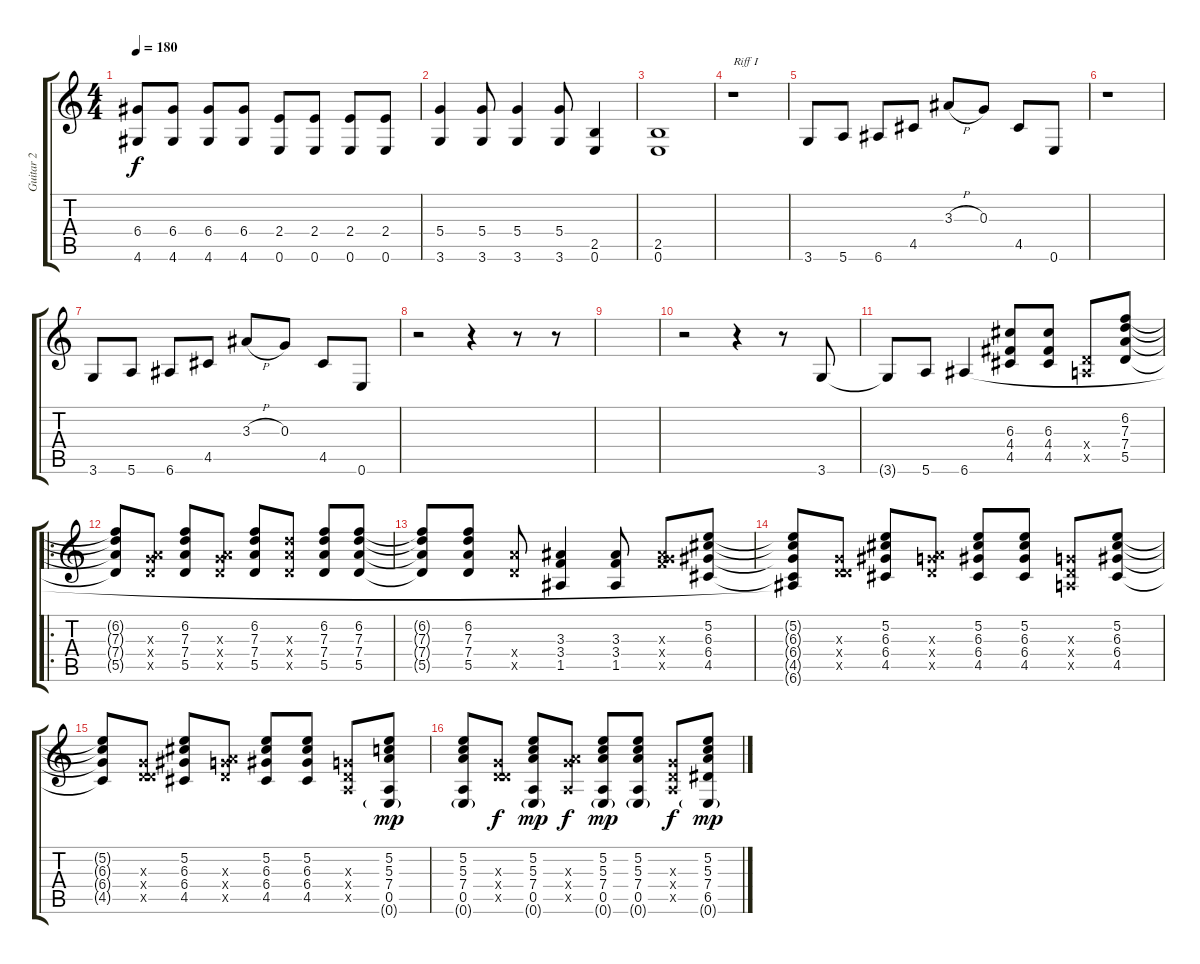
\track ("Guitar 2" "Guitar 2") {instrument distortionguitar}
\staff {score tabs}
\tuning (E4 B3 G3 D3 A2 E2) {hide}
\ts (4 4)
\tempo 180
\clef g2
\ks c
(6.4 4.6).8{dy f} (6.4 4.6).8 (6.4 4.6).8 (6.4 4.6).8 (2.4 0.6).8 (2.4 0.6).8 (2.4 0.6).8 (2.4 0.6).8 |
(5.4 3.6).4 (5.4 3.6).8 (5.4 3.6).4 (5.4 3.6).8 (2.5 0.6).4 |
(2.5 0.6).1 |
r.1{txt "Riff I"} |
3.6.8 5.6.8 6.6.8 4.5.8 3.3{h}.8 0.3.8 4.5.8 0.6.8 |
r.1 |
3.6.8 5.6.8 6.6.8 4.5.8 3.3{h}.8 0.3.8 4.5.8 0.6.8 |
r.2 r.4 r.8 r.8 |
|
r.2 r.4 r.8 3.6.8 |
3.6{t}.8 5.6.8 6.6.4 (6.3 4.4 4.5).8 (6.3 4.4 4.5).8 (0.4{x} 0.5{x}).8 (6.2 7.3 7.4 5.5).8 |
\ro
(6.2{t} 7.3{t} 7.4{t} 5.5{t}).8 (0.3{x} 7.4{x} 5.5{x}).8 (6.2 7.3 7.4 5.5).8 (0.3{x} 7.4{x} 5.5{x}).8 (6.2 7.3 7.4 5.5).8 (7.3{x} 7.4{x} 5.5{x}).8 (6.2 7.3 7.4 5.5).8 (6.2 7.3 7.4 5.5).8 |
(6.2{t} 7.3{t} 7.4{t} 5.5{t}).8 (6.2 7.3 7.4 5.5).8 (7.4{x} 5.5{x}).8 (3.3 3.4 1.5).4 (3.3 3.4 1.5).8 (0.3{x} 8.4{x} 8.5{x}).8 (5.2 6.3 6.4 4.5).8 |
(5.2{t} 6.3{t} 6.4{t} 4.5{t} 6.6{t}).8 (0.3{x} 0.4{x} 5.5{x}).8 (5.2 6.3 6.4 4.5).8 (0.3{x} 7.4{x} 5.5{x}).8 (5.2 6.3 6.4 4.5).8 (5.2 6.3 6.4 4.5).8 (0.3{x} 0.4{x} 0.5{x}).8 (5.2 6.3 6.4 4.5).8 |
(5.2{t} 6.3{t} 6.4{t} 4.5{t}).8 (0.3{x} 0.4{x} 5.5{x}).8 (5.2 6.3 6.4 4.5).8 (0.3{x} 7.4{x} 5.5{x}).8 (5.2 6.3 6.4 4.5).8 (5.2 6.3 6.4 4.5).8 (0.3{x} 0.4{x} 0.5{x}).8 (5.2 5.3 7.4 0.5 0.6{g}).8{dy mp} |
(5.2 5.3 7.4 0.5 0.6{g}).8 (0.3{x} 0.4{x} 5.5{x}).8{dy f} (5.2 5.3 7.4 0.5 0.6{g}).8{dy mp} (0.3{x} 7.4{x} 0.5{x}).8{dy f} (5.2 5.3 7.4 0.5 0.6{g}).8{dy mp} (5.2 5.3 7.4 0.5 0.6{g}).8 (0.3{x} 0.4{x} 0.5{x}).8{dy f} (5.2 5.3 7.4 6.5 0.6{g}).8{dy mp}
